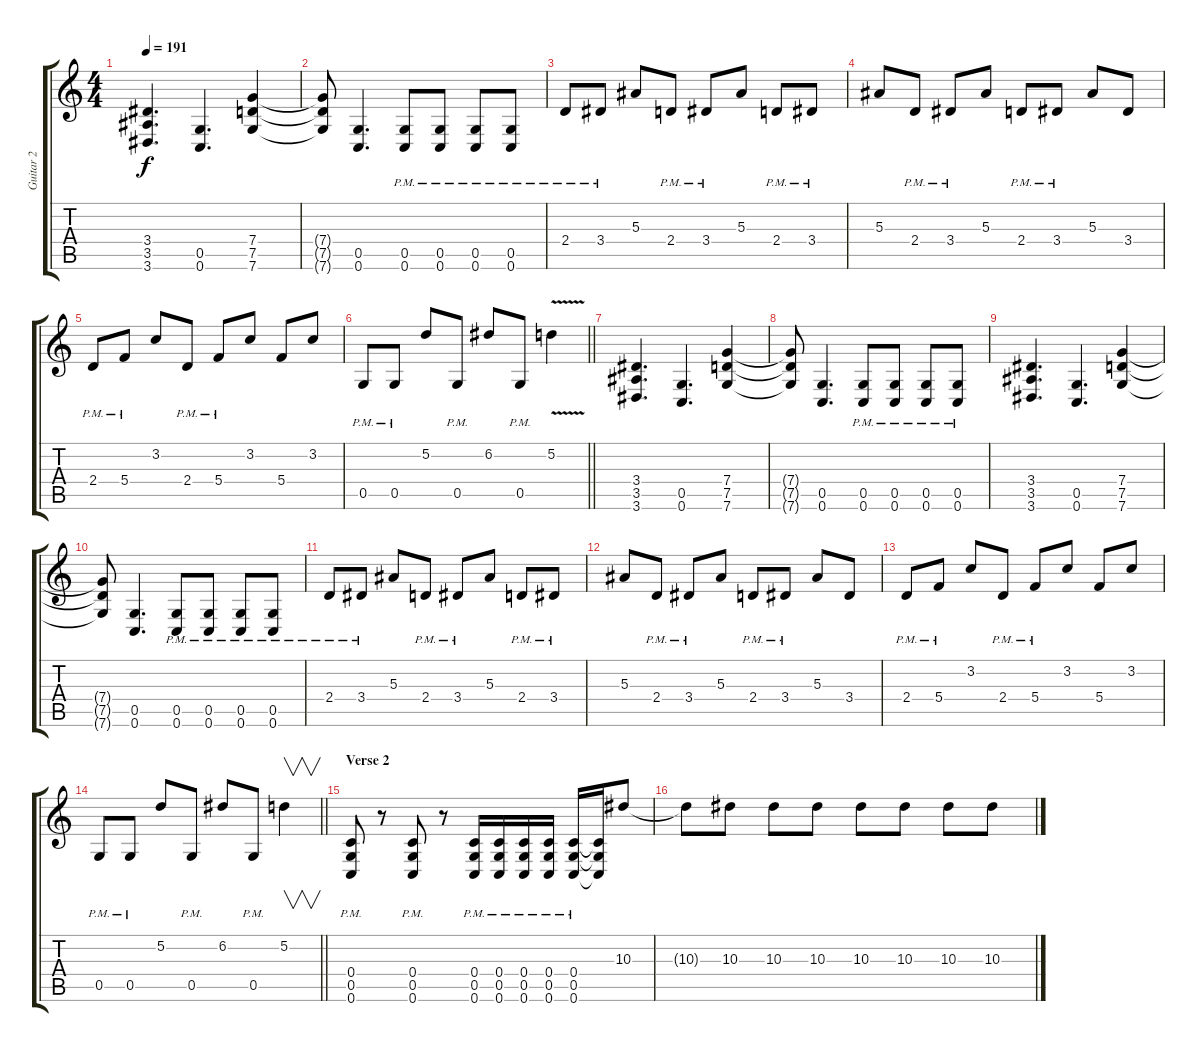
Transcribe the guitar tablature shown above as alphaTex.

\track ("Guitar 2" "Guitar 2") {instrument distortionguitar}
\staff {score tabs}
\tuning (D4 A3 F3 C3 G2 C2) {hide}
\ts (4 4)
\tempo 191
\clef g2
\ks c
(3.4 3.5 3.6).4{d dy f} (0.5 0.6).4{d} (7.4 7.5 7.6).4 |
(7.4{t} 7.5{t} 7.6{t}).8 (0.5 0.6).4{d} (0.5{pm} 0.6{pm}).8 (0.5{pm} 0.6{pm}).8 (0.5{pm} 0.6{pm}).8 (0.5{pm} 0.6{pm}).8 |
2.4{pm}.8 3.4{pm}.8 5.3.8 2.4{pm}.8 3.4{pm}.8 5.3.8 2.4{pm}.8 3.4{pm}.8 |
5.3.8 2.4{pm}.8 3.4{pm}.8 5.3.8 2.4{pm}.8 3.4{pm}.8 5.3.8 3.4.8 |
2.4{pm}.8 5.4{pm}.8 3.2.8 2.4{pm}.8 5.4{pm}.8 3.2.8 5.4.8 3.2.8 |
\barLineRight lightlight
0.5{pm}.8 0.5{pm}.8 5.2.8 0.5{pm}.8 6.2.8 0.5{pm}.8 5.2{v}.4 |
(3.4 3.5 3.6).4{d instrument distortionguitar} (0.5 0.6).4{d} (7.4 7.5 7.6).4 |
(7.4{t} 7.5{t} 7.6{t}).8 (0.5 0.6).4{d} (0.5{pm} 0.6{pm}).8 (0.5{pm} 0.6{pm}).8 (0.5{pm} 0.6{pm}).8 (0.5{pm} 0.6{pm}).8 |
(3.4 3.5 3.6).4{d instrument distortionguitar} (0.5 0.6).4{d} (7.4 7.5 7.6).4 |
(7.4{t} 7.5{t} 7.6{t}).8 (0.5 0.6).4{d} (0.5{pm} 0.6{pm}).8 (0.5{pm} 0.6{pm}).8 (0.5{pm} 0.6{pm}).8 (0.5{pm} 0.6{pm}).8 |
2.4{pm}.8 3.4{pm}.8 5.3.8 2.4{pm}.8 3.4{pm}.8 5.3.8 2.4{pm}.8 3.4{pm}.8 |
5.3.8 2.4{pm}.8 3.4{pm}.8 5.3.8 2.4{pm}.8 3.4{pm}.8 5.3.8 3.4.8 |
2.4{pm}.8 5.4{pm}.8 3.2.8 2.4{pm}.8 5.4{pm}.8 3.2.8 5.4.8 3.2.8 |
\barLineRight lightlight
0.5{pm}.8 0.5{pm}.8 5.2.8 0.5{pm}.8 6.2.8 0.5{pm}.8 5.2.4{v} |
\section ("" "Verse 2")
(0.4 0.5 0.6{pm}).8 r.8 (0.4 0.5 0.6{pm}).8 r.8 (0.4 0.5 0.6{pm}).16 (0.4 0.5 0.6{pm}).16 (0.4 0.5 0.6{pm}).16 (0.4 0.5 0.6{pm}).16 (0.4 0.5 0.6{pm}).16 (0.4{t} 0.5{t} 0.6{t}).16 10.3.8 |
10.3{t}.8 10.3.8 10.3.8 10.3.8 10.3.8 10.3.8 10.3.8 10.3.8
